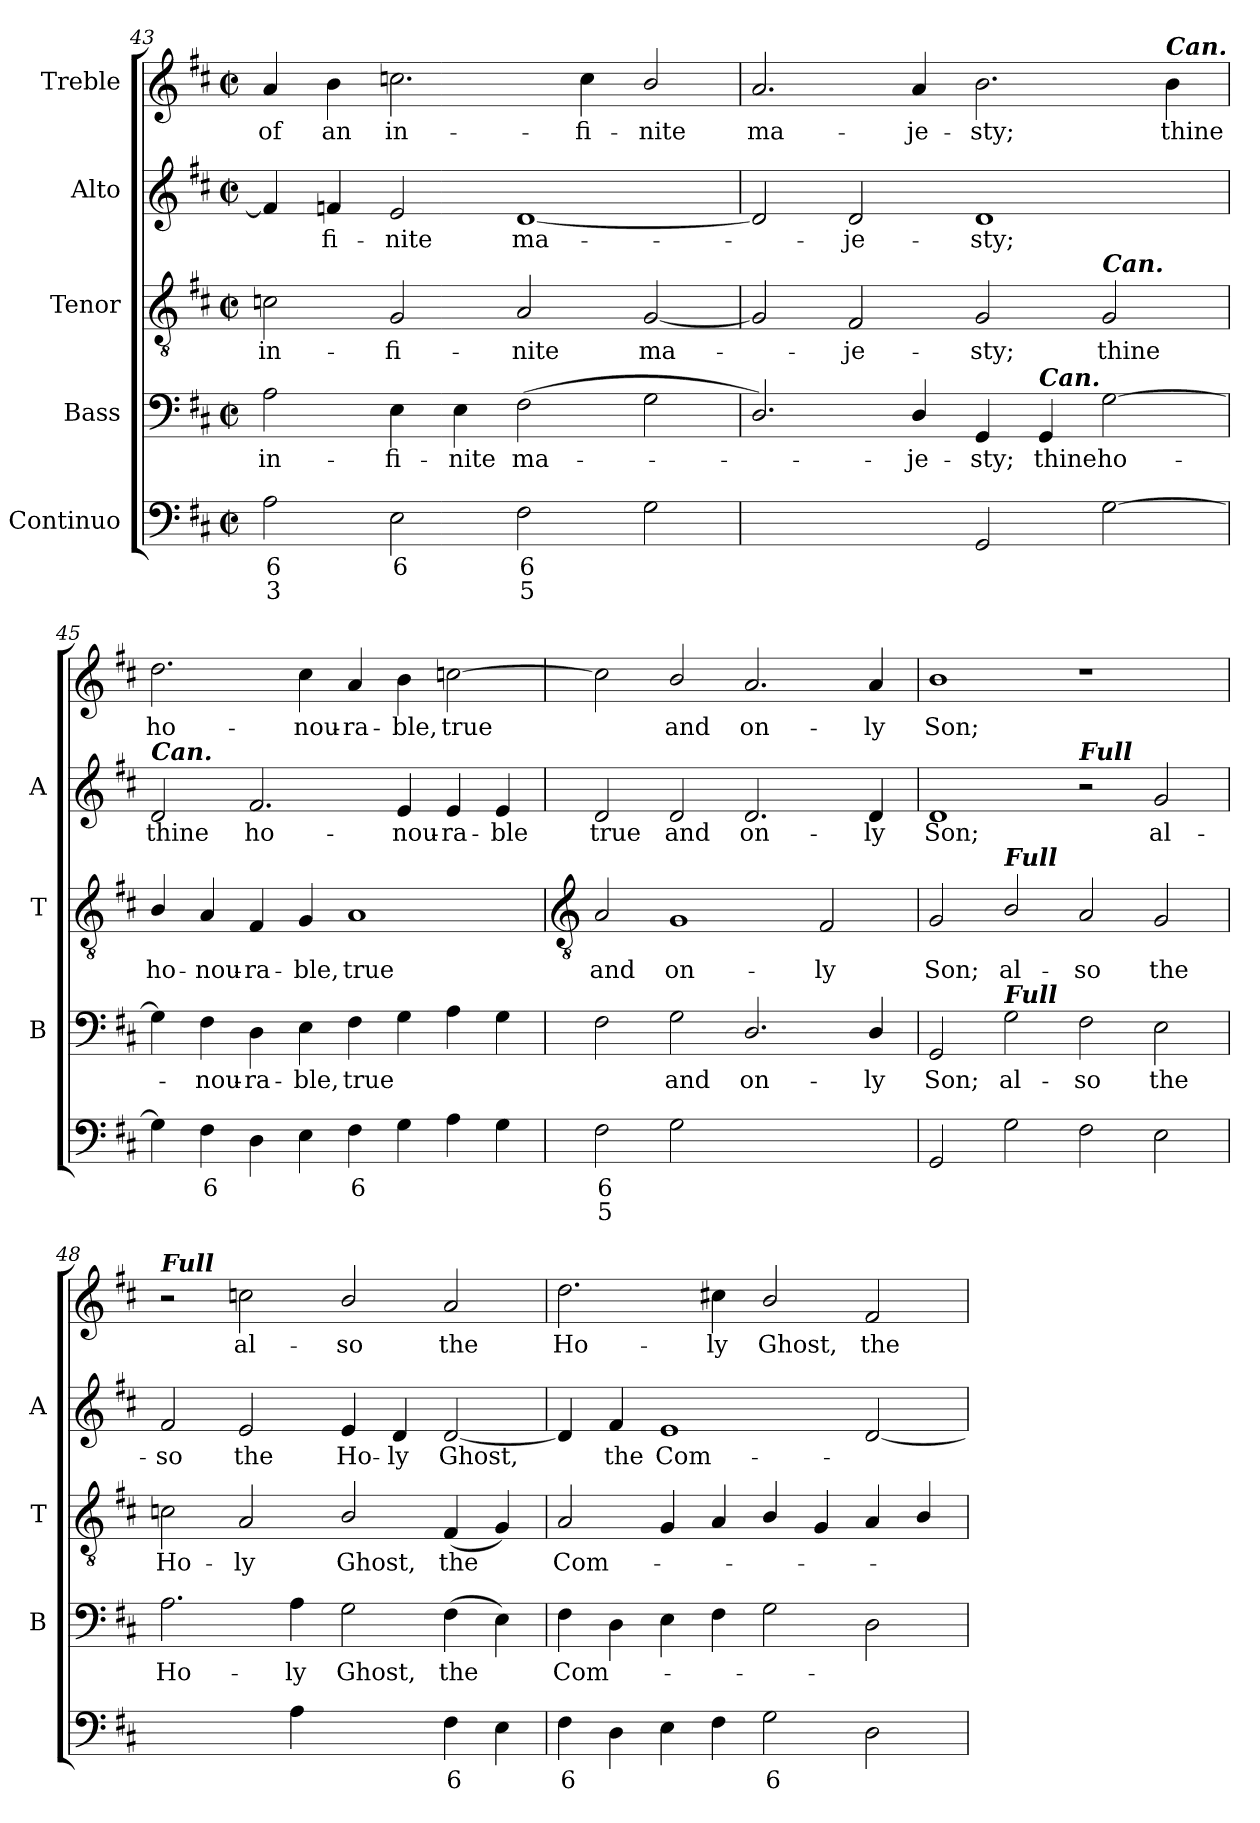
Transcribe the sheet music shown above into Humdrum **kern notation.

**kern	**text	**text	**kern	**text	**kern	**text	**kern	**text	**kern	**text
*part5	*part5	*part5	*part4	*part4	*part3	*part3	*part2	*part2	*part1	*part1
*staff5	*staff5	*staff5	*staff4	*staff4	*staff3	*staff3	*staff2	*staff2	*staff1	*staff1
*I"Continuo	*	*	*I"Bass	*	*I"Tenor	*	*I"Alto	*	*I"Treble	*
*	*	*	*I'B	*	*I'T	*	*I'A	*	*	*
*clefF4	*	*	*clefF4	*	*clefGv2	*	*clefG2	*	*clefG2	*
*k[f#c#]	*	*	*k[f#c#]	*	*k[f#c#]	*	*k[f#c#]	*	*k[f#c#]	*
*D:	*	*	*D:	*	*D:	*	*D:	*	*D:	*
*M4/2	*	*	*M4/2	*	*M4/2	*	*M4/2	*	*M4/2	*
*met(c|)	*	*	*met(c|)	*	*met(c|)	*	*met(c|)	*	*met(c|)	*
=43	=43	=43	=43	=43	=43	=43	=43	=43	=43	=43
!	!LO:LY:b	!LO:LY:b	!	!LO:LY:b	!	!LO:LY:b	!	!	!	!LO:LY:b
2A	6	3	2A	in-	2cn	in-	4f]	.	4a	of
!	!	!	!	!	!	!	!	!LO:LY:b	!	!LO:LY:b
.	.	.	.	.	.	.	4f	fi-	4b	an
!	!LO:LY:b	!	!	!LO:LY:b	!	!LO:LY:b	!	!LO:LY:b	!	!LO:LY:b
2E	6	.	4E	-fi-	2G	-fi-	2e	-nite	2.ccn	in-
!	!	!	!	!LO:LY:b	!	!	!	!	!	!
.	.	.	4E	-nite	.	.	.	.	.	.
!	!LO:LY:b	!LO:LY:b	!	!LO:LY:b	!	!LO:LY:b	!	!LO:LY:b	!	!
2F#	6	5	(>2F#	ma-	2A	-nite	[1d	ma-	.	.
!	!	!	!	!	!	!	!	!	!	!LO:LY:b
.	.	.	.	.	.	.	.	.	4cc	-fi-
!	!	!	!	!	!	!LO:LY:b	!	!	!	!LO:LY:b
2G	.	.	2G	.	[2G	ma-	.	.	2b/	-nite
=44	=44	=44	=44	=44	=44	=44	=44	=44	=44	=44
!	!LO:LY:b	!	!	!	!	!	!	!	!	!LO:LY:b
[2D/yy	4	.	2.D/)	.	2G]	.	2d]	.	2.a	ma-
!	!LO:LY:b	!	!	!	!	!LO:LY:b	!	!LO:LY:b	!	!
2D/yy]	3	.	.	.	2F#	je-	2d	je-	.	.
!	!	!	!	!LO:LY:b	!	!	!	!	!	!LO:LY:b
.	.	.	4D/	je-	.	.	.	.	4a	-je-
!	!	!	!	!LO:LY:b	!	!LO:LY:b	!	!LO:LY:b	!	!LO:LY:b
2GG	.	.	4GG	-sty;	2G	-sty;	1d	-sty;	2.b	-sty;
!	!	!	!LO:TX:a:Bi:t=Can.	!	!	!	!	!	!	!
!	!	!	!	!LO:LY:b	!	!	!	!	!	!
.	.	.	4GG	thine	.	.	.	.	.	.
!	!	!	!	!	!LO:TX:a:Bi:t=Can.	!	!	!	!	!
!	!	!	!	!LO:LY:b	!	!LO:LY:b	!	!	!	!
[2G	.	.	[2G	ho-	2G	thine	.	.	.	.
!	!	!	!	!	!	!	!	!	!LO:TX:a:Bi:t=Can.	!
!	!	!	!	!	!	!	!	!	!	!LO:LY:b
.	.	.	.	.	.	.	.	.	4b	thine
=45	=45	=45	=45	=45	=45	=45	=45	=45	=45	=45
!	!	!	!	!	!	!	!LO:TX:a:Bi:t=Can.	!	!	!
!	!	!	!	!	!	!LO:LY:b	!	!LO:LY:b	!	!LO:LY:b
4G]	.	.	4G]	.	4B/	ho-	2d	thine	2.dd	ho-
!	!LO:LY:b	!	!	!LO:LY:b	!	!LO:LY:b	!	!	!	!
4F#	6	.	4F#	nou-	4A	-nou-	.	.	.	.
!	!	!	!	!LO:LY:b	!	!LO:LY:b	!	!LO:LY:b	!	!
4D	.	.	4D	-ra-	4F#	-ra-	2.f#	ho-	.	.
!	!	!	!	!LO:LY:b	!	!LO:LY:b	!	!	!	!LO:LY:b
4E	.	.	4E	-ble,	4G	-ble,	.	.	4cc#	-nou-
!	!LO:LY:b	!	!	!LO:LY:b	!	!LO:LY:b	!	!	!	!LO:LY:b
4F#	6	.	4F#	true	1A	true	.	.	4a	-ra-
!	!	!	!	!	!	!	!	!LO:LY:b	!	!LO:LY:b
4G	.	.	4G	.	.	.	4e	-nou-	4b	-ble,
!	!	!	!	!	!	!	!	!LO:LY:b	!	!LO:LY:b
4A	.	.	4A	.	.	.	4e	-ra-	[2ccn	true
!	!	!	!	!	!	!	!	!LO:LY:b	!	!
4G	.	.	4G	.	.	.	4e	-ble	.	.
!!LO:LB:g=z
=46	=46	=46	=46	=46	=46	=46	=46	=46	=46	=46
*	*	*	*	*	*clefGv2	*	*	*	*	*
!	!LO:LY:b	!LO:LY:b	!	!	!	!LO:LY:b	!	!LO:LY:b	!	!
2F#	6	5	2F#	.	2A	and	2d	true	2cc]	.
!	!	!	!	!LO:LY:b	!	!LO:LY:b	!	!LO:LY:b	!	!LO:LY:b
2G	.	.	2G	and	1G	on-	2d	and	2b/	and
!	!LO:LY:b	!	!	!LO:LY:b	!	!	!	!LO:LY:b	!	!LO:LY:b
[2D/yy	4	.	2.D/	on-	.	.	2.d	on-	2.a	on-
!	!LO:LY:b	!	!	!	!	!LO:LY:b	!	!	!	!
2D/yy]	3	.	.	.	2F#	-ly	.	.	.	.
!	!	!	!	!LO:LY:b	!	!	!	!LO:LY:b	!	!LO:LY:b
.	.	.	4D/	-ly	.	.	4d	-ly	4a	-ly
=47	=47	=47	=47	=47	=47	=47	=47	=47	=47	=47
!	!	!	!	!LO:LY:b	!	!LO:LY:b	!	!LO:LY:b	!	!LO:LY:b
2GG	.	.	2GG	Son;	2G	Son;	1d	Son;	1b	Son;
!	!	!	!	!	!LO:TX:a:Bi:t=Full	!	!	!	!	!
!	!	!	!LO:TX:a:Bi:t=Full	!	!	!	!	!	!	!
!	!	!	!	!LO:LY:b	!	!LO:LY:b	!	!	!	!
2G	.	.	2G	al-	2B/	al-	.	.	.	.
!	!	!	!	!	!	!	!LO:TX:a:Bi:t=Full	!	!	!
!	!	!	!	!LO:LY:b	!	!LO:LY:b	!	!	!	!
2F#	.	.	2F#	-so	2A	-so	2r	.	1r	.
!	!	!	!	!LO:LY:b	!	!LO:LY:b	!	!LO:LY:b	!	!
2E	.	.	2E	the	2G	the	2g	al-	.	.
=48	=48	=48	=48	=48	=48	=48	=48	=48	=48	=48
!	!	!	!	!	!	!	!	!	!LO:TX:a:Bi:t=Full	!
!	!LO:LY:b	!LO:LY:b	!	!LO:LY:b	!	!LO:LY:b	!	!LO:LY:b	!	!
[2Ayy	6	3	2.A	Ho-	2cn	Ho-	2f#	-so	2r	.
!	!LO:LY:b	!	!	!	!	!LO:LY:b	!	!LO:LY:b	!	!LO:LY:b
4Ayy]	5	.	.	.	2A	-ly	2e	the	2ccn	al-
!	!	!	!	!LO:LY:b	!	!	!	!	!	!
4A	.	.	4A	-ly	.	.	.	.	.	.
!	!LO:LY:b	!	!	!LO:LY:b	!	!LO:LY:b	!	!LO:LY:b	!	!LO:LY:b
[4Gyy	6	.	2G	Ghost,	2B/	Ghost,	4e	Ho-	2b/	-so
!	!LO:LY:b	!	!	!	!	!	!	!LO:LY:b	!	!
4Gyy]	5	.	.	.	.	.	4d	-ly	.	.
!	!LO:LY:b	!	!	!LO:LY:b	!	!LO:LY:b	!	!LO:LY:b	!	!LO:LY:b
4F#	6	.	(>4F#	the	(<4F#	the	[2d	Ghost,	2a	the
4E	.	.	4E)	.	4G)	.	.	.	.	.
=49	=49	=49	=49	=49	=49	=49	=49	=49	=49	=49
!	!LO:LY:b	!	!	!LO:LY:b	!	!LO:LY:b	!	!	!	!LO:LY:b
4F#	6	.	4F#	Com-	2A	Com-	4d]	.	2.dd	Ho-
!	!	!	!	!	!	!	!	!LO:LY:b	!	!
4D	.	.	4D	.	.	.	4f#	the	.	.
!	!	!	!	!	!	!	!	!LO:LY:b	!	!
4E	.	.	4E	.	4G	.	1e	Com-	.	.
!	!	!	!	!	!	!	!	!	!	!LO:LY:b
4F#	.	.	4F#	.	4A	.	.	.	4cc#X	-ly
!	!LO:LY:b	!	!	!	!	!	!	!	!	!LO:LY:b
2G	6	.	2G	.	4B/	.	.	.	2b/	Ghost,
.	.	.	.	.	4G	.	.	.	.	.
!	!	!	!	!	!	!	!	!	!	!LO:LY:b
2D	.	.	2D	.	4A	.	[2d	.	2f#	the
.	.	.	.	.	4B/	.	.	.	.	.
=	=	=	=	=	=	=	=	=	=	=
*-	*-	*-	*-	*-	*-	*-	*-	*-	*-	*-
